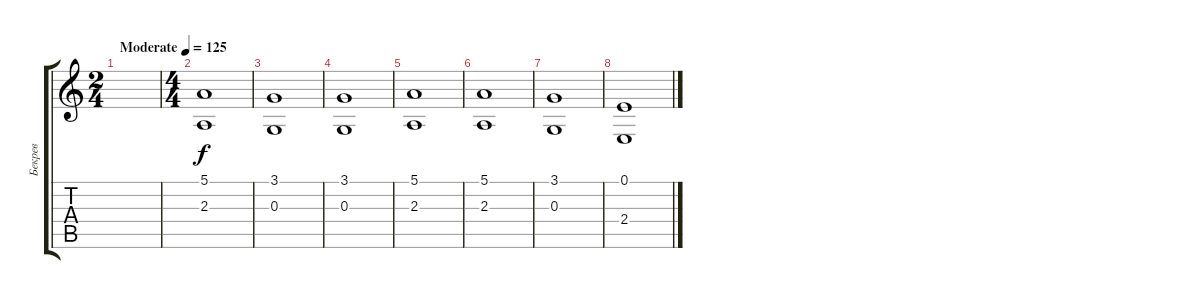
\track ("Бекрев" "Бекрев") {instrument stringensemble1}
\staff {score tabs}
\tuning (E4 B3 G3 D3 A2 E2) {hide}
\ts (2 4)
\tempo (125 "Moderate")
\clef g2
\ks c
|
\ts (4 4)
(5.1 2.3).1 |
(3.1 0.3).1 |
(3.1 0.3).1 |
(5.1 2.3).1 |
(5.1 2.3).1 |
(3.1 0.3).1 |
(0.1 2.4).1
